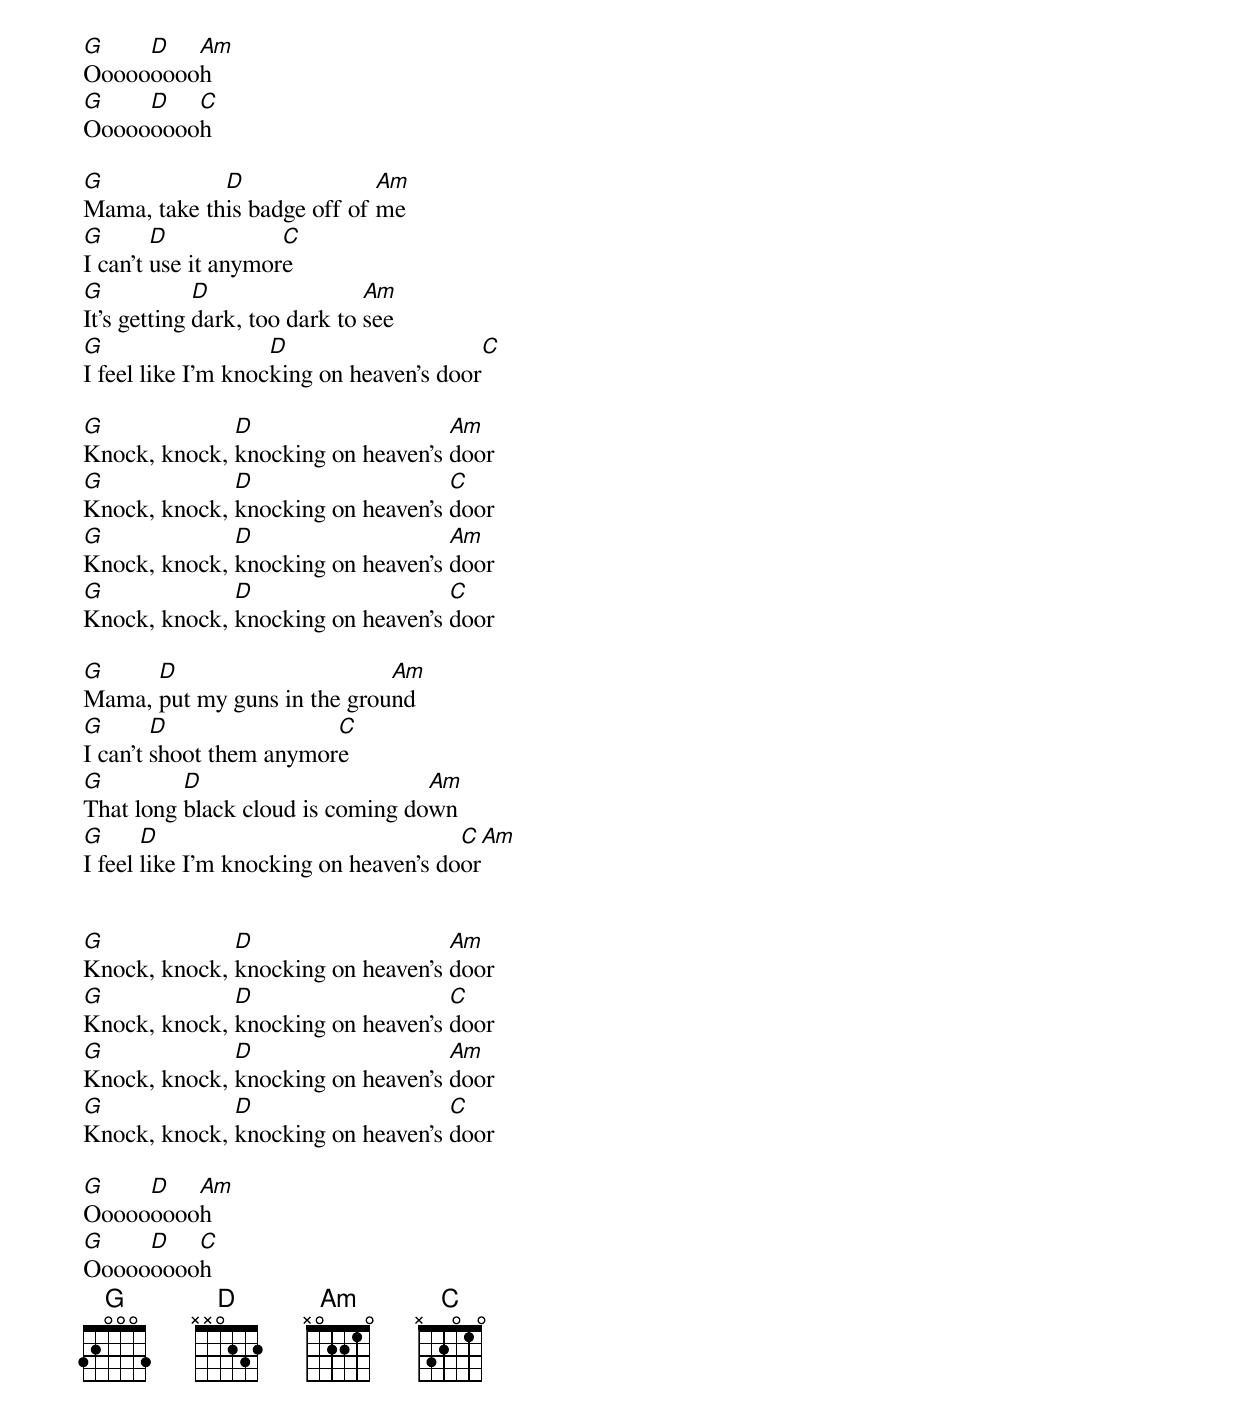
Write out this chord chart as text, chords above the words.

G    D   Am
Oooooooooh
G    D   C
Oooooooooh

G            D               Am
Mama, take this badge off of me
G       D            C
I can’t use it anymore
G            D                 Am
It’s getting dark, too dark to see
G                   D                    C
I feel like I’m knocking on heaven’s door

G             D                    Am
Knock, knock, knocking on heaven’s door
G             D                    C
Knock, knock, knocking on heaven’s door
G             D                    Am
Knock, knock, knocking on heaven’s door
G             D                    C
Knock, knock, knocking on heaven’s door

G     D                      Am
Mama, put my guns in the ground
G       D                C
I can’t shoot them anymore
G         D                       Am
That long black cloud is coming down
G      D                               C  Am
I feel like I’m knocking on heaven’s door


G             D                    Am
Knock, knock, knocking on heaven’s door
G             D                    C
Knock, knock, knocking on heaven’s door
G             D                    Am
Knock, knock, knocking on heaven’s door
G             D                    C
Knock, knock, knocking on heaven’s door

G    D   Am
Oooooooooh
G    D   C
Oooooooooh
